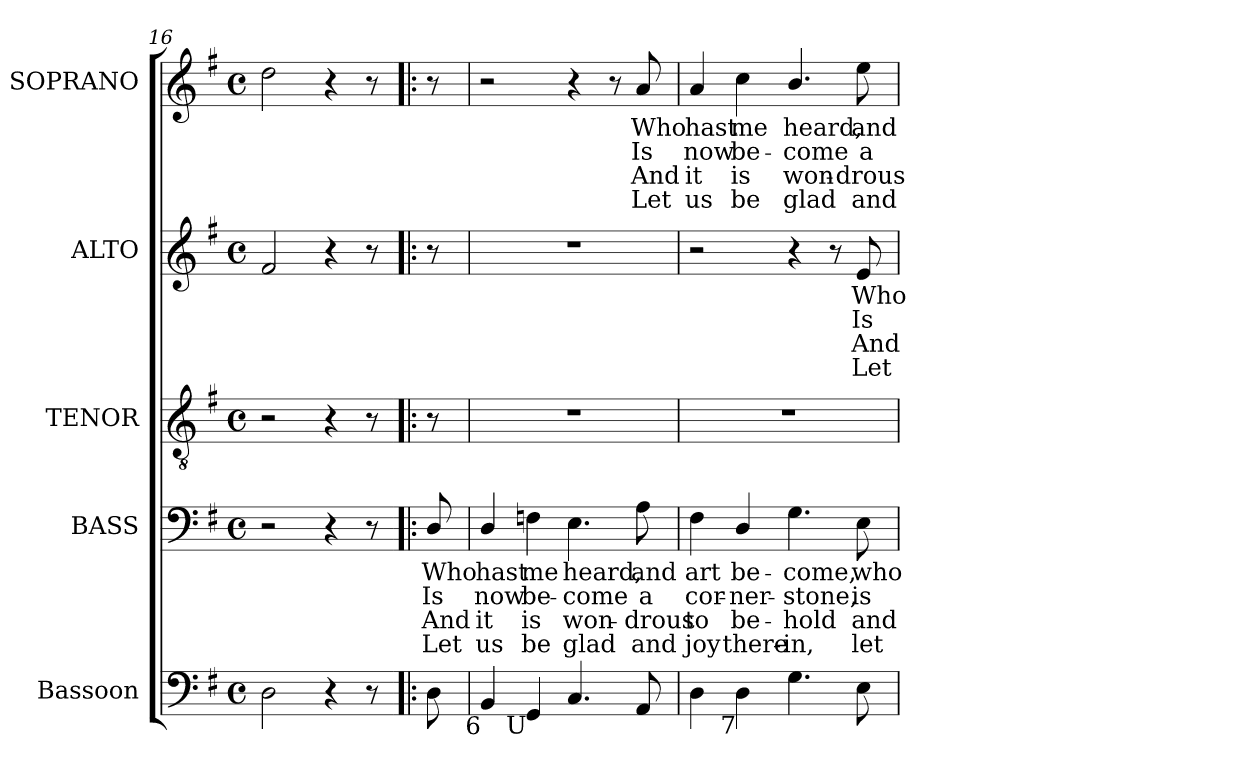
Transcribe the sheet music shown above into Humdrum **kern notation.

**kern	**kern	**text	**text	**text	**text	**kern	**kern	**text	**text	**text	**text	**kern	**text	**text	**text	**text
*part5	*part4	*part4	*part4	*part4	*part4	*part3	*part2	*part2	*part2	*part2	*part2	*part1	*part1	*part1	*part1	*part1
*staff5	*staff4	*staff4	*staff4	*staff4	*staff4	*staff3	*staff2	*staff2	*staff2	*staff2	*staff2	*staff1	*staff1	*staff1	*staff1	*staff1
*I"Bassoon	*I"BASS	*	*	*	*	*I"TENOR	*I"ALTO	*	*	*	*	*I"SOPRANO	*	*	*	*
*I'Bsn.	*I'B.	*	*	*	*	*I'T.	*I'A.	*	*	*	*	*I'S.	*	*	*	*
*clefF4	*clefF4	*	*	*	*	*clefGv2	*clefG2	*	*	*	*	*clefG2	*	*	*	*
*	*	*	*	*	*	*ITrd7c12	*	*	*	*	*	*	*	*	*	*
*k[f#]	*k[f#]	*	*	*	*	*k[f#]	*k[f#]	*	*	*	*	*k[f#]	*	*	*	*
*G:	*G:	*	*	*	*	*G:	*G:	*	*	*	*	*G:	*	*	*	*
*M4/4	*M4/4	*	*	*	*	*M4/4	*M4/4	*	*	*	*	*M4/4	*	*	*	*
*met(c)	*met(c)	*	*	*	*	*met(c)	*met(c)	*	*	*	*	*met(c)	*	*	*	*
=16	=16	=16	=16	=16	=16	=16	=16	=16	=16	=16	=16	=16	=16	=16	=16	=16
2Di\	2r	.	.	.	.	2r	2f#i/	.	.	.	.	2ddi\	.	.	.	.
4r	4r	.	.	.	.	4r	4r	.	.	.	.	4r	.	.	.	.
8r	8r	.	.	.	.	8r	8r	.	.	.	.	8r	.	.	.	.
=17!|:	=17!|:	=17!|:	=17!|:	=17!|:	=17!|:	=17!|:	=17!|:	=17!|:	=17!|:	=17!|:	=17!|:	=17!|:	=17!|:	=17!|:	=17!|:	=17!|:
!	!	!LO:LY:b:color=#000000	!LO:LY:b:color=#000000	!LO:LY:b:color=#000000	!LO:LY:b:color=#000000	!	!	!	!	!	!	!	!	!	!	!
8Di\	8Di/	Who	Is	And	Let	8r	8r	.	.	.	.	8r	.	.	.	.
=18	=18	=18	=18	=18	=18	=18	=18	=18	=18	=18	=18	=18	=18	=18	=18	=18
!LO:TX:b:rj:t=6	!	!	!	!	!	!	!	!	!	!	!	!	!	!	!	!
!	!	!LO:LY:b:color=#000000	!LO:LY:b:color=#000000	!LO:LY:b:color=#000000	!LO:LY:b:color=#000000	!	!	!	!	!	!	!	!	!	!	!
4BBi/	4Di/	hast	now	it	us	1r	1r	.	.	.	.	2r	.	.	.	.
!LO:TX:b:rj:t=U	!	!	!	!	!	!	!	!	!	!	!	!	!	!	!	!
!	!	!LO:LY:b:color=#000000	!LO:LY:b:color=#000000	!LO:LY:b:color=#000000	!LO:LY:b:color=#000000	!	!	!	!	!	!	!	!	!	!	!
4GGi/	4Fni\	me	be-	is	be	.	.	.	.	.	.	.	.	.	.	.
!	!	!LO:LY:b:color=#000000	!LO:LY:b:color=#000000	!LO:LY:b:color=#000000	!LO:LY:b:color=#000000	!	!	!	!	!	!	!	!	!	!	!
4.Ci/	4.Ei\	heard,	-come	won-	-glad	.	.	.	.	.	.	4r	.	.	.	.
.	.	.	.	.	.	.	.	.	.	.	.	8r	.	.	.	.
!	!	!LO:LY:b:color=#000000	!LO:LY:b:color=#000000	!LO:LY:b:color=#000000	!LO:LY:b:color=#000000	!	!	!	!	!	!	!	!	!	!	!
!	!	!	!	!	!	!	!	!	!	!	!	!	!LO:LY:b:color=#000000	!LO:LY:b:color=#000000	!LO:LY:b:color=#000000	!LO:LY:b:color=#000000
8AAi/	8Ai\	and	a	drous	and	.	.	.	.	.	.	8ai/	Who	Is	And	Let
!!LO:LB:g=z
=19	=19	=19	=19	=19	=19	=19	=19	=19	=19	=19	=19	=19	=19	=19	=19	=19
!	!	!LO:LY:b:color=#000000	!LO:LY:b:color=#000000	!LO:LY:b:color=#000000	!LO:LY:b:color=#000000	!	!	!	!	!	!	!	!	!	!	!
!	!	!	!	!	!	!	!	!	!	!	!	!	!LO:LY:b:color=#000000	!LO:LY:b:color=#000000	!LO:LY:b:color=#000000	!LO:LY:b:color=#000000
4Di\	4F#i\	art	cor-	to	joy	1r	2r	.	.	.	.	4ai/	hast	now	it	us
!	!	!LO:LY:b:color=#000000	!LO:LY:b:color=#000000	!LO:LY:b:color=#000000	!LO:LY:b:color=#000000	!	!	!	!	!	!	!	!	!	!	!
!LO:TX:b:rj:t=7	!	!	!	!	!	!	!	!	!	!	!	!	!	!	!	!
!	!	!	!	!	!	!	!	!	!	!	!	!	!LO:LY:b:color=#000000	!LO:LY:b:color=#000000	!LO:LY:b:color=#000000	!LO:LY:b:color=#000000
4Di\	4Di/	be-	-ner-	be-	-there-	.	.	.	.	.	.	4cci\	me	be-	is	be
!	!	!LO:LY:b:color=#000000	!LO:LY:b:color=#000000	!LO:LY:b:color=#000000	!LO:LY:b:color=#000000	!	!	!	!	!	!	!	!	!	!	!
!	!	!	!	!	!	!	!	!	!	!	!	!	!LO:LY:b:color=#000000	!LO:LY:b:color=#000000	!LO:LY:b:color=#000000	!LO:LY:b:color=#000000
4.Gi\	4.Gi\	-come,	-stone,	-hold	in,	.	4r	.	.	.	.	4.bi/	heard,	-come	won-	-glad
.	.	.	.	.	.	.	8r	.	.	.	.	.	.	.	.	.
!	!	!LO:LY:b:color=#000000	!LO:LY:b:color=#000000	!LO:LY:b:color=#000000	!LO:LY:b:color=#000000	!	!	!	!	!	!	!	!	!	!	!
!	!	!	!	!	!	!	!	!LO:LY:b:color=#000000	!LO:LY:b:color=#000000	!LO:LY:b:color=#000000	!LO:LY:b:color=#000000	!	!	!	!	!
!	!	!	!	!	!	!	!	!	!	!	!	!	!LO:LY:b:color=#000000	!LO:LY:b:color=#000000	!LO:LY:b:color=#000000	!LO:LY:b:color=#000000
8Ei\	8Ei\	who	is	and	let	.	8ei/	Who	Is	And	Let	8eei\	and	a	drous	and
=	=	=	=	=	=	=	=	=	=	=	=	=	=	=	=	=
*-	*-	*-	*-	*-	*-	*-	*-	*-	*-	*-	*-	*-	*-	*-	*-	*-
